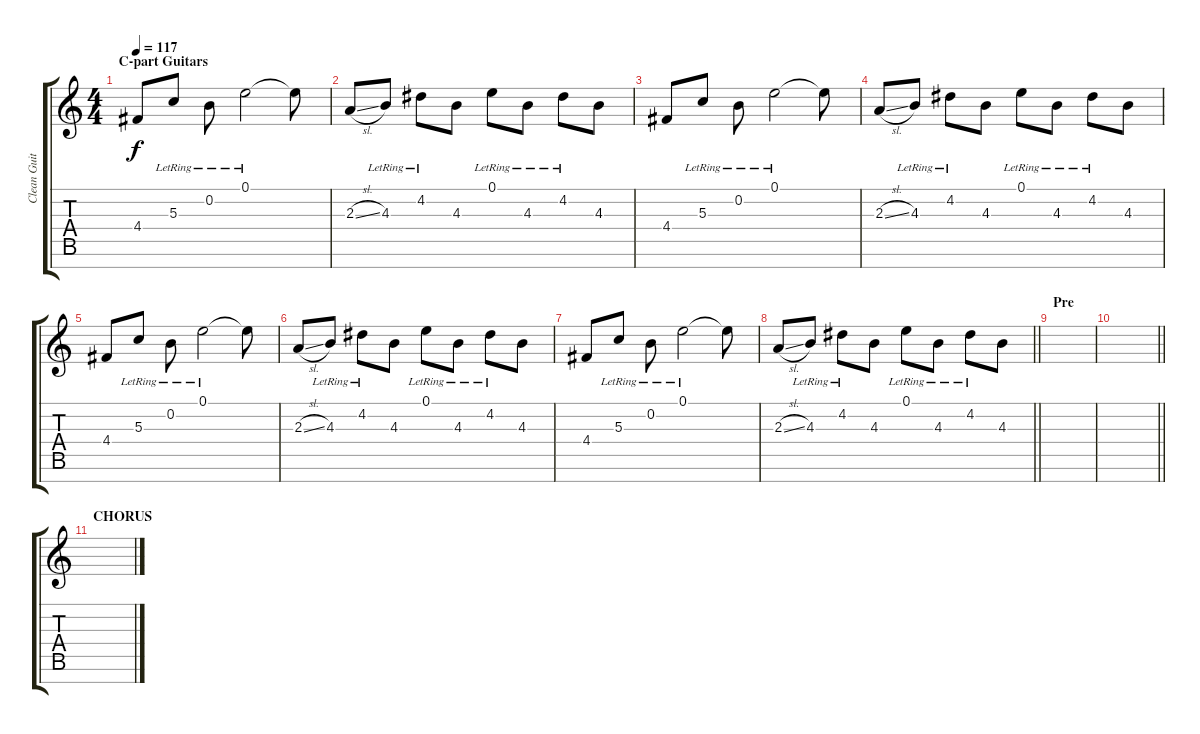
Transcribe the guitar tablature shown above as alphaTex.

\track ("Clean Guitar" "Clean Guit") {instrument electricguitarjazz}
\staff {score tabs}
\tuning (E4 B3 G3 D3 A2 E2 B1) {hide}
\ts (4 4)
\section ("" "C-part Guitars")
\tempo 117
\clef g2
\ks c
4.4.8{dy f} 5.3{lr}.8 0.2{lr}.8 0.1{lr}.2 0.1{t}.8 |
2.3{sl}.8 4.3{lr}.8 4.2{lr}.8 4.3.8 0.1{lr}.8 4.3{lr}.8 4.2{lr}.8 4.3.8 |
4.4.8 5.3{lr}.8 0.2{lr}.8 0.1{lr}.2 0.1{t}.8 |
2.3{sl}.8 4.3{lr}.8 4.2{lr}.8 4.3.8 0.1{lr}.8 4.3{lr}.8 4.2{lr}.8 4.3.8 |
4.4.8 5.3{lr}.8 0.2{lr}.8 0.1{lr}.2 0.1{t}.8 |
2.3{sl}.8 4.3{lr}.8 4.2{lr}.8 4.3.8 0.1{lr}.8 4.3{lr}.8 4.2{lr}.8 4.3.8 |
4.4.8 5.3{lr}.8 0.2{lr}.8 0.1{lr}.2 0.1{t}.8 |
\barLineRight lightlight
2.3{sl}.8 4.3{lr}.8 4.2{lr}.8 4.3.8 0.1{lr}.8 4.3{lr}.8 4.2{lr}.8 4.3.8 |
\section ("" "Pre")
|
\barLineRight lightlight
|
\section ("" "CHORUS")
